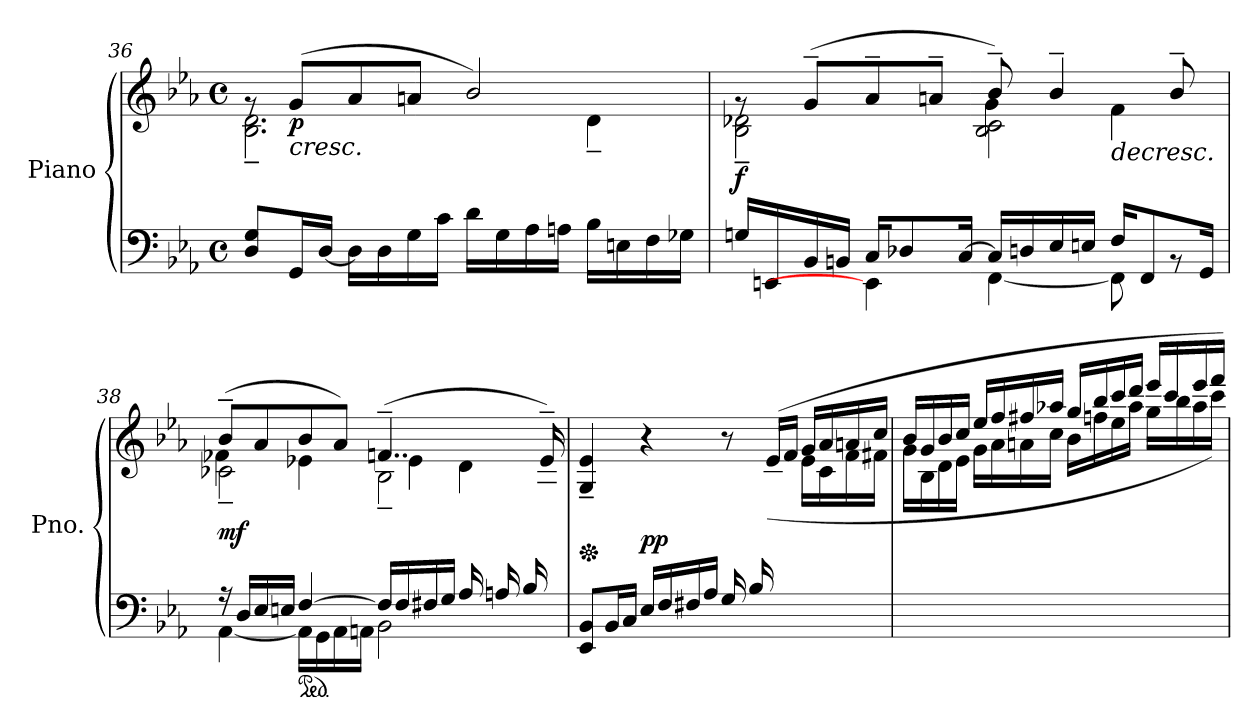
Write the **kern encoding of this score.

**kern	**kern	**dynam
*part1	*part1	*part1
*staff2	*staff1	*staff1/2
*I"Piano	*	*
*I'Pno.	*	*
*clefF4	*clefG2	*
*k[b-e-a-]	*k[b-e-a-]	*
*M4/4	*M4/4	*
*met(c)	*met(c)	*
=36	=36	=36
*	*^	*
8D/ 8G/L	8rg	2.B-\~ 2.d\~	.
!	!	!	!LO:HP:b
!	!	!	!LO:DY:n=1:b
16GG/L	(8g/L	.	< p
[16D/JJ	.	.	.
16D\LL]	8a-/	.	.
16D\	.	.	.
16G\	8an/J	.	.
16c\JJ	.	.	.
16d\LL	2b-/)	.	.
16G\	.	.	.
16A-\	.	.	.
16An\JJ	.	.	.
16B-\LL	.	4d~\	.
16En\	.	.	.
16F\	.	.	.
16G-X\JJ	.	.	.
*	*v	*v	*
!!LO:LB:g=z
=37	=37	=37
*	*MM66	*
*^	*^	*
*	*	*	*^	*
!	!	!	!	!	!LO:DY:b
16Gn/LL	16ryy	8rg	2B-\~ 2d-X\~	2ryy	f
16EEn/	[8.EE\yy	.	.	.	.
16BB-/	.	(8g~/L	.	.	.
16BBn/JJ	.	.	.	.	.
16C/KL	4EE\]	8a-~/	.	.	.
8D-X/	.	.	.	.	.
.	.	8an~/J	.	.	.
[16C/Jk	.	.	.	.	.
*	*	*MM64	*	*	*
16C/LL]	[4FF\	8b-~/)	2B-\ 2c\	4g\	.
16Dn/	.	.	.	.	.
16E-/	.	4b-~/	.	.	.
16En/JJ	.	.	.	.	.
*	*	*MM62	*	*	*
!	!	!	!	!	!LO:HP:b
16F/KL	8FF\]	.	.	4f\	>
8FF/	.	.	.	.	.
.	8rBB	8b-~/	.	.	.
16GG/Jk	.	.	.	.	.
*v	*v	*	*	*	*
*	*v	*v	*v	*
.	.	[
=38	=38	=38
*	*MM60	*
*^	*^	*
*	*	*	*^	*
*	*	*	*	*^	*
!	!	!	!	!	!	!LO:DY:b
16r	[4AA-\	(8b-~/L	2c-X~\	4f-X\	2...ryy	mf
16D/LL	.	.	.	.	.	.
16E-/	.	8a-/	.	.	.	.
16En/JJ	.	.	.	.	.	.
*ped	*	*	*	*	*	*
*	*	*MM64	*	*	*	*
[4F/	16AA-\LL]	8b-/	.	4e-X\	.	.
.	16GG\	.	.	.	.	.
.	16AA-\	8a-/J)	.	.	.	.
.	16AAn\JJ	.	.	.	.	.
16F/LL]	2BB-\	(4..fn~/	2B-~\	4e-\	.	.
(16F/	.	.	.	.	.	.
16F#X/	.	.	.	.	.	.
16G/JJ	.	.	.	.	.	.
*	*	*MM60	*	*	*	*
16A-/LL	.	.	.	4d\	.	.
16An/	.	.	.	.	.	.
16B-/	.	.	.	.	.	.
*	*	*MM36	*	*	*	*
16ryy	.	16e-~/)	.	.	16A-X\JJ)	.
*v	*v	*	*	*	*	*
*	*v	*v	*v	*v	*
!!LO:LB:g=z
=39	=39	=39
*	*Xped	*
*	*MM60	*
*	*^	*
8EE-/ 8BB-/L	4G/~ 4e-/~	8ryy	.
*	*v	*v	*
16BB-/L	.	.
16C/JJ	.	.
!	!	!LO:DY:n=1:b
16E-/LL	4r	] pp
16F/	.	.
16F#X/	.	.
16A-/JJ	.	.
16G/LL	8r	.
16B-/	.	.
*	*MM72	*
*	*^	*
4.ryy	(16e-/LL	(16c\	.
.	16f/JJ	16d\JJ	.
.	16g/LL	16e-\LL	.
.	16a-/	16c\	.
.	16an/	16f\	.
.	16cc/JJ	16f#X\JJ	.
=40	=40	=40	=40
*	*MM74	*	*
1ryy	16b-/LL	16g\LL	.
.	16g/	16B-\	.
.	16b-/	16d\	.
.	16cc/JJ	16e-\JJ	.
.	16ee-/LL	16g\LL	.
.	16ff/	16a-\	.
.	16ff#X/	16an\	.
.	16aa-X/JJ	16cc\JJ	.
*	*MM76	*	*
.	16gg/LL	16b-\LL	.
.	16bb-/	16ffn\	.
.	16ccc/	16ee-\	.
.	16ddd/JJ	16aa-\JJ	.
.	16eee-/LL	16gg\LL	.
.	16ccc/	16bb-\	.
.	16eee-/	16aa-\	.
.	16fff/JJ)	16ccc\JJ)	.
*	*v	*v	*
=	=	=
*-	*-	*-
